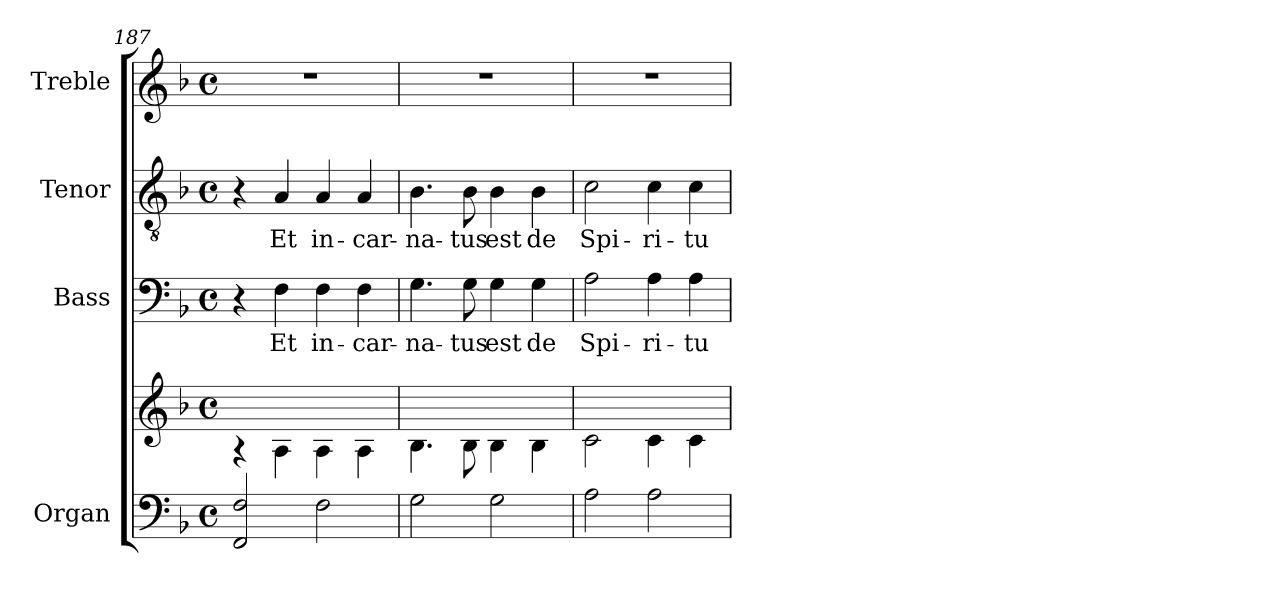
**kern	**kern	**kern	**text	**kern	**text	**kern
*part4	*part4	*part3	*part3	*part2	*part2	*part1
*staff5	*staff4	*staff3	*staff3	*staff2	*staff2	*staff1
*I"Organ	*	*I"Bass	*	*I"Tenor	*	*I"Treble
*I'Organ	*	*I'Bass	*	*I'Tenor	*	*I'Treble
!!LO:LB:g=z
*clefF4	*clefG2	*clefF4	*	*clefGv2	*	*clefG2
*k[b-]	*k[b-]	*k[b-]	*	*k[b-]	*	*k[b-]
*F:	*F:	*F:	*	*F:	*	*F:
*M4/4	*M4/4	*M4/4	*	*M4/4	*	*M4/4
*met(c)	*met(c)	*met(c)	*	*met(c)	*	*met(c)
=187	=187	=187	=187	=187	=187	=187
*	*^	*	*	*	*	*
2FF 2F	1ryy	4r	4r	.	4r	.	1r
!	!	!	!	!LO:LY:b	!	!LO:LY:b	!
.	.	4A\	4F	Et	4A	Et	.
!	!	!	!	!LO:LY:b	!	!LO:LY:b	!
2F	.	4A\	4F	in-	4A	in-	.
!	!	!	!	!LO:LY:b	!	!LO:LY:b	!
.	.	4A\	4F	-car-	4A	-car-	.
=188	=188	=188	=188	=188	=188	=188	=188
!	!	!	!	!LO:LY:b	!	!LO:LY:b	!
2G	1ryy	4.B-\	4.G	-na-	4.B-	-na-	1r
!	!	!	!	!LO:LY:b	!	!LO:LY:b	!
.	.	8B-\	8G	-tus	8B-	-tus	.
!	!	!	!	!LO:LY:b	!	!LO:LY:b	!
2G	.	4B-\	4G	est	4B-	est	.
!	!	!	!	!LO:LY:b	!	!LO:LY:b	!
.	.	4B-\	4G	de	4B-	de	.
=189	=189	=189	=189	=189	=189	=189	=189
!	!	!	!	!LO:LY:b	!	!LO:LY:b	!
2A	1ryy	2c\	2A	Spi-	2c	Spi-	1r
!	!	!	!	!LO:LY:b	!	!LO:LY:b	!
2A	.	4c\	4A	-ri-	4c	-ri-	.
!	!	!	!	!LO:LY:b	!	!LO:LY:b	!
.	.	4c\	4A	-tu	4c	-tu	.
*	*v	*v	*	*	*	*	*
=	=	=	=	=	=	=
*-	*-	*-	*-	*-	*-	*-
